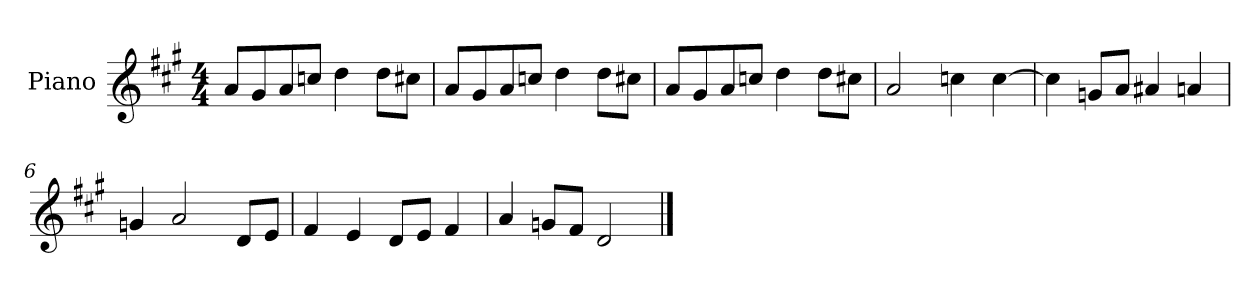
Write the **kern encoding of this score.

**kern
*part1
*staff1
*I"Piano
*I'P-no
*clefG2
*k[f#c#g#]
*M4/4
*MM90
=1
8a/L
8g#/
8a/
8ccn/J
4dd\
8dd\L
8cc#X\J
=2
8a/L
8g#/
8a/
8ccn/J
4dd\
8dd\L
8cc#X\J
=3
8a/L
8g#/
8a/
8ccn/J
4dd\
8dd\L
8cc#X\J
=4
2a/
4ccn\
[4cc\
=5
4cc\]
8gn/L
8a/J
4a#X/
4an/
!!LO:LB:g=z
=6
4gn/
2a/
8d/L
8e/J
=7
4f#/
4e/
8d/L
8e/J
4f#/
=8
4a/
8gn/L
8f#/J
2d/
==
*-
